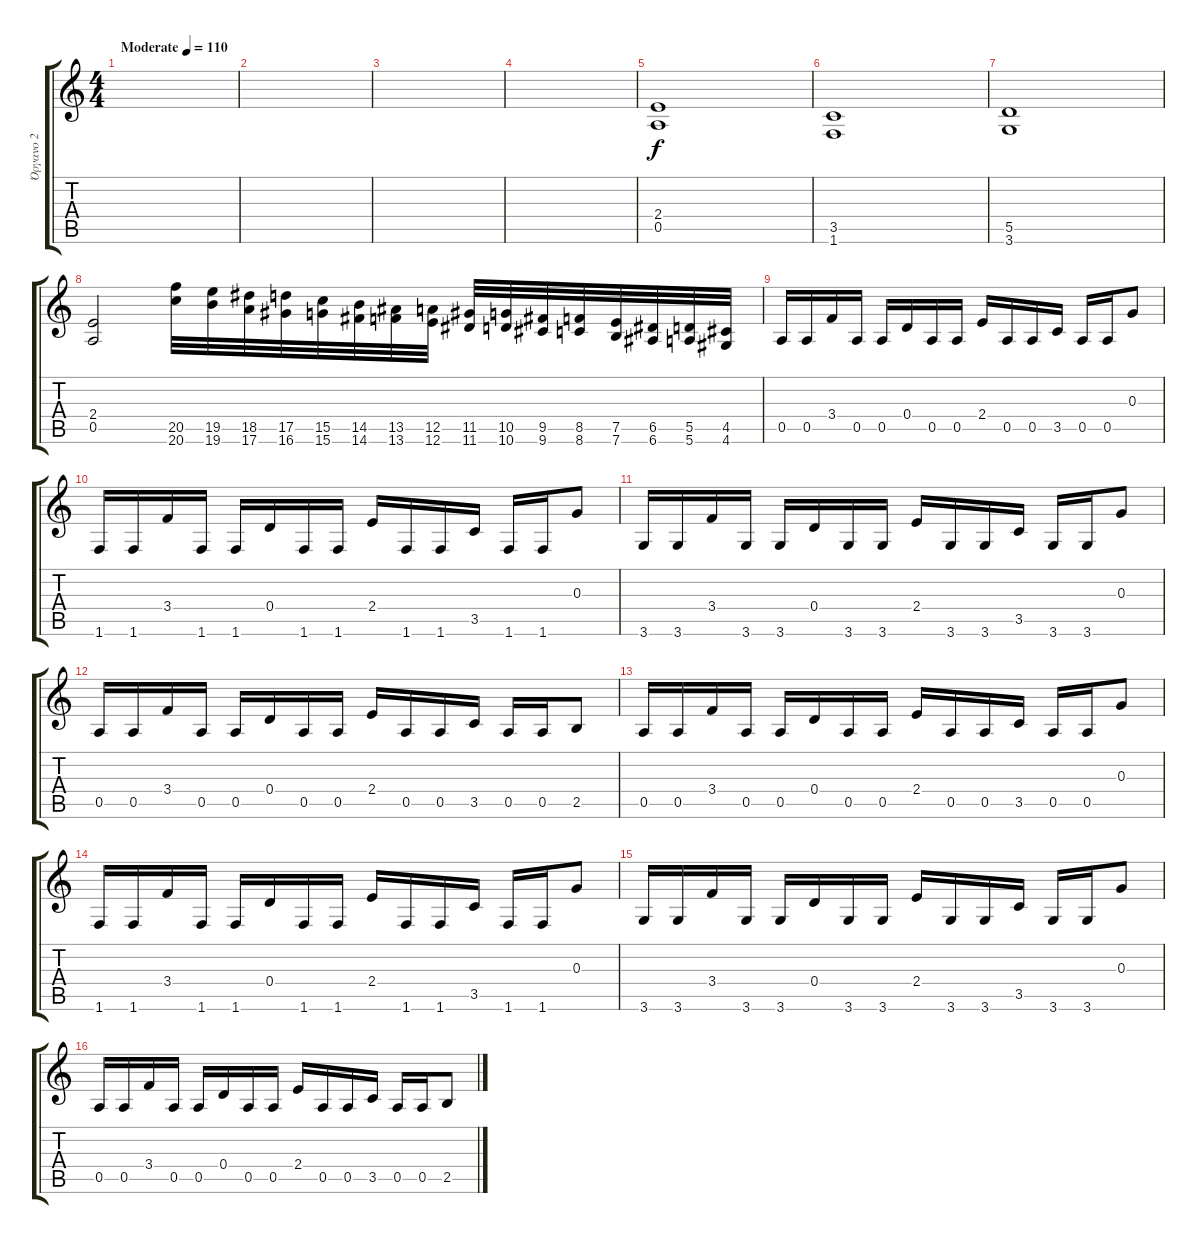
\track ("Όργανο 2" "Όργανο 2") {instrument distortionguitar}
\staff {score tabs}
\tuning (E4 B3 G3 D3 A2 E2) {hide}
\ts (4 4)
\tempo (110 "Moderate")
\clef g2
\ks c
|
|
|
|
(2.4 0.5).1 |
(3.5 1.6).1 |
(5.5 3.6).1 |
(2.4 0.5).2 (20.5 20.6).32 (19.5 19.6).32 (18.5 17.6).32 (17.5 16.6).32 (15.5 15.6).32 (14.5 14.6).32 (13.5 13.6).32 (12.5 12.6).32 (11.5 11.6).32 (10.5 10.6).32 (9.5 9.6).32 (8.5 8.6).32 (7.5 7.6).32 (6.5 6.6).32 (5.5 5.6).32 (4.5 4.6).32 |
0.5.16 0.5.16 3.4.16 0.5.16 0.5.16 0.4.16 0.5.16 0.5.16 2.4.16 0.5.16 0.5.16 3.5.16 0.5.16 0.5.16 0.3.8 |
1.6.16 1.6.16 3.4.16 1.6.16 1.6.16 0.4.16 1.6.16 1.6.16 2.4.16 1.6.16 1.6.16 3.5.16 1.6.16 1.6.16 0.3.8 |
3.6.16 3.6.16 3.4.16 3.6.16 3.6.16 0.4.16 3.6.16 3.6.16 2.4.16 3.6.16 3.6.16 3.5.16 3.6.16 3.6.16 0.3.8 |
0.5.16 0.5.16 3.4.16 0.5.16 0.5.16 0.4.16 0.5.16 0.5.16 2.4.16 0.5.16 0.5.16 3.5.16 0.5.16 0.5.16 2.5.8 |
0.5.16 0.5.16 3.4.16 0.5.16 0.5.16 0.4.16 0.5.16 0.5.16 2.4.16 0.5.16 0.5.16 3.5.16 0.5.16 0.5.16 0.3.8 |
1.6.16 1.6.16 3.4.16 1.6.16 1.6.16 0.4.16 1.6.16 1.6.16 2.4.16 1.6.16 1.6.16 3.5.16 1.6.16 1.6.16 0.3.8 |
3.6.16 3.6.16 3.4.16 3.6.16 3.6.16 0.4.16 3.6.16 3.6.16 2.4.16 3.6.16 3.6.16 3.5.16 3.6.16 3.6.16 0.3.8 |
0.5.16 0.5.16 3.4.16 0.5.16 0.5.16 0.4.16 0.5.16 0.5.16 2.4.16 0.5.16 0.5.16 3.5.16 0.5.16 0.5.16 2.5.8
